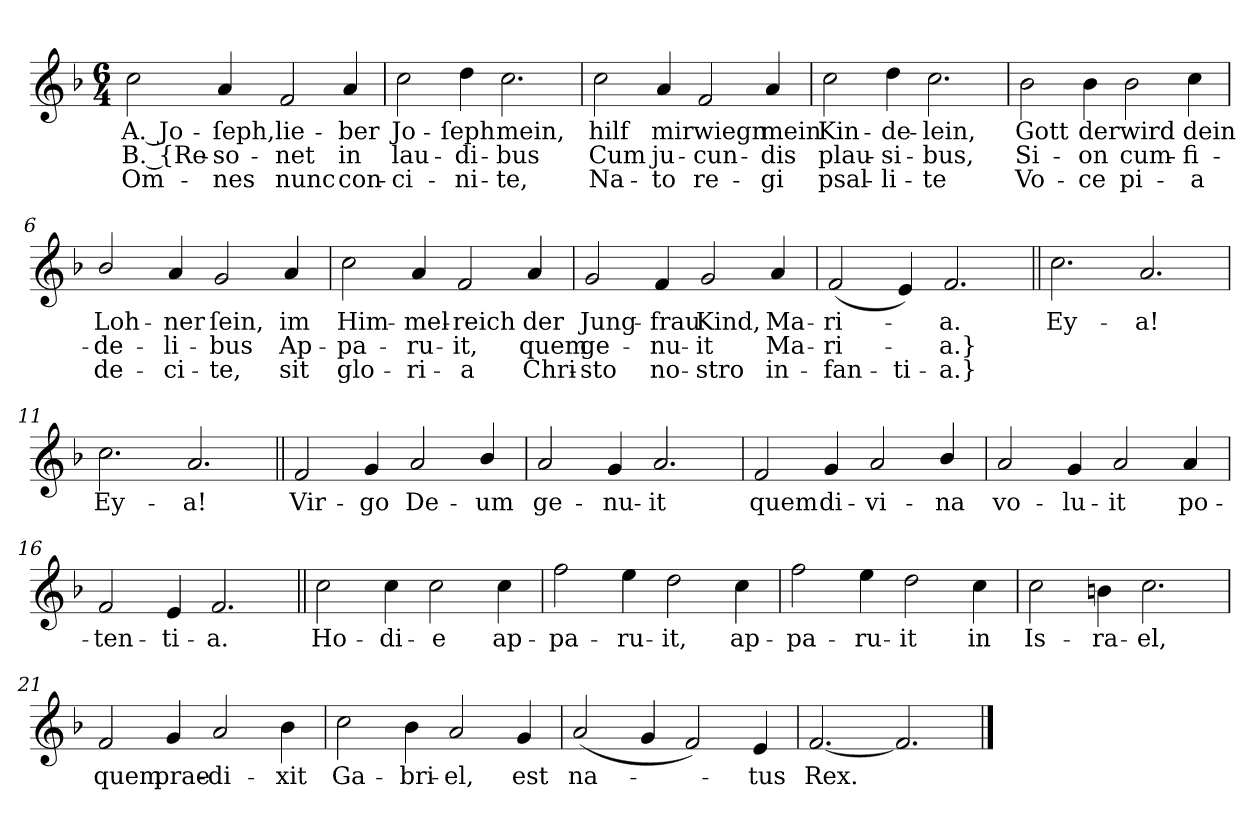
**kern	**text	**text	**text
*part1	*part1	*part1	*part1
*staff1	*staff1	*staff1	*staff1
*k[b-]	*	*	*
*F:	*	*	*
*M6/4	*	*	*
=1	=1	=1	=1
2cc	A. Jo-	B. {Re-	Om-
4a	-ſeph,	-so-	-nes
2f	lie-	-net	nunc
4a	-ber	in	con-
=2	=2	=2	=2
2cc	Jo-	lau-	-ci-
4dd	-ſeph	-di-	-ni-
2.cc	mein,	-bus	-te,
=3	=3	=3	=3
2cc	hilf	Cum	Na-
4a	mir	ju-	-to
2f	wiegn	-cun-	re-
4a	mein	-dis	-gi
=4	=4	=4	=4
2cc	Kin-	plau-	psal-
4dd	-de-	-si-	-li-
2.cc	-lein,	-bus,	-te
=5	=5	=5	=5
2b-	Gott	Si-	Vo-
4b-	der	-on	-ce
2b-	wird	cum-	pi-
4cc	dein	fi-	-a
=6	=6	=6	=6
2b-/	Loh-	-de-	de-
4a	-ner	-li-	-ci-
2g	ſein,	-bus	-te,
4a	im	Ap-	sit
=7	=7	=7	=7
2cc	Him-	-pa-	glo-
4a	-mel-	-ru-	-ri-
2f	-reich	-it,	-a
4a	der	quem	Chri-
=8	=8	=8	=8
2g	Jung-	ge-	-sto
4f	-frau	-nu-	no-
2g	Kind,	-it	-stro
4a	Ma-	Ma-	in-
=9	=9	=9	=9
(2f	-ri-	-ri-	-fan-
4e)	.	.	-ti-
2.f	-a.	-a.}	-a.}
=10||	=10||	=10||	=10||
2.cc	Ey-	.	.
2.a	-a!	.	.
=11	=11	=11	=11
2.cc	Ey-	.	.
2.a	-a!	.	.
=12||	=12||	=12||	=12||
2f	Vir-	.	.
4g	-go	.	.
2a	De-	.	.
4b-/	-um	.	.
=13	=13	=13	=13
2a	ge-	.	.
4g	-nu-	.	.
2.a	-it	.	.
=14	=14	=14	=14
2f	quem	.	.
4g	di-	.	.
2a	-vi-	.	.
4b-/	-na	.	.
=15	=15	=15	=15
2a	vo-	.	.
4g	-lu-	.	.
2a	-it	.	.
4a	po-	.	.
=16	=16	=16	=16
2f	-ten-	.	.
4e	-ti-	.	.
2.f	-a.	.	.
=17||	=17||	=17||	=17||
2cc	Ho-	.	.
4cc	-di-	.	.
2cc	-e	.	.
4cc	ap-	.	.
=18	=18	=18	=18
2ff	-pa-	.	.
4ee	-ru-	.	.
2dd	-it,	.	.
4cc	ap-	.	.
=19	=19	=19	=19
2ff	-pa-	.	.
4ee	-ru-	.	.
2dd	-it	.	.
4cc	in	.	.
=20	=20	=20	=20
2cc	Is-	.	.
4bn	-ra-	.	.
2.cc	-el,	.	.
=21	=21	=21	=21
2f	quem	.	.
4g	prae-	.	.
2a	-di-	.	.
4b-	-xit	.	.
=22	=22	=22	=22
2cc	Ga-	.	.
4b-	-bri-	.	.
2a	-el,	.	.
4g	est	.	.
=23	=23	=23	=23
(2a	na-	.	.
4g	.	.	.
2f)	.	.	.
4e	-tus	.	.
=24	=24	=24	=24
[2.f	Rex.	.	.
2.f]	.	.	.
==	==	==	==
*-	*-	*-	*-
